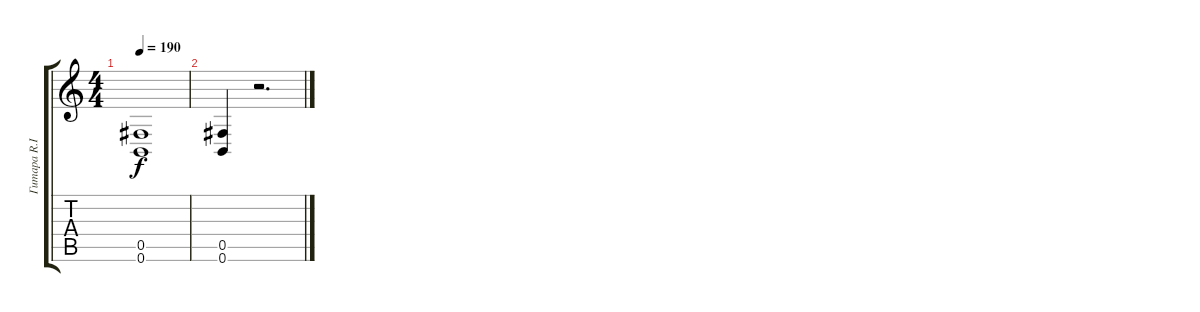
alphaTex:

\track ("Гитара R.I.P. Hanneman" "Гитара R.I") {instrument overdrivenguitar}
\staff {score tabs}
\tuning (Db4 Ab3 E3 B2 Gb2 B1) {hide}
\ts (4 4)
\tempo 190
\clef g2
\ks c
(0.5{t} 0.6{t}).1{dy f} |
(0.5 0.6).4 r.2{d}
